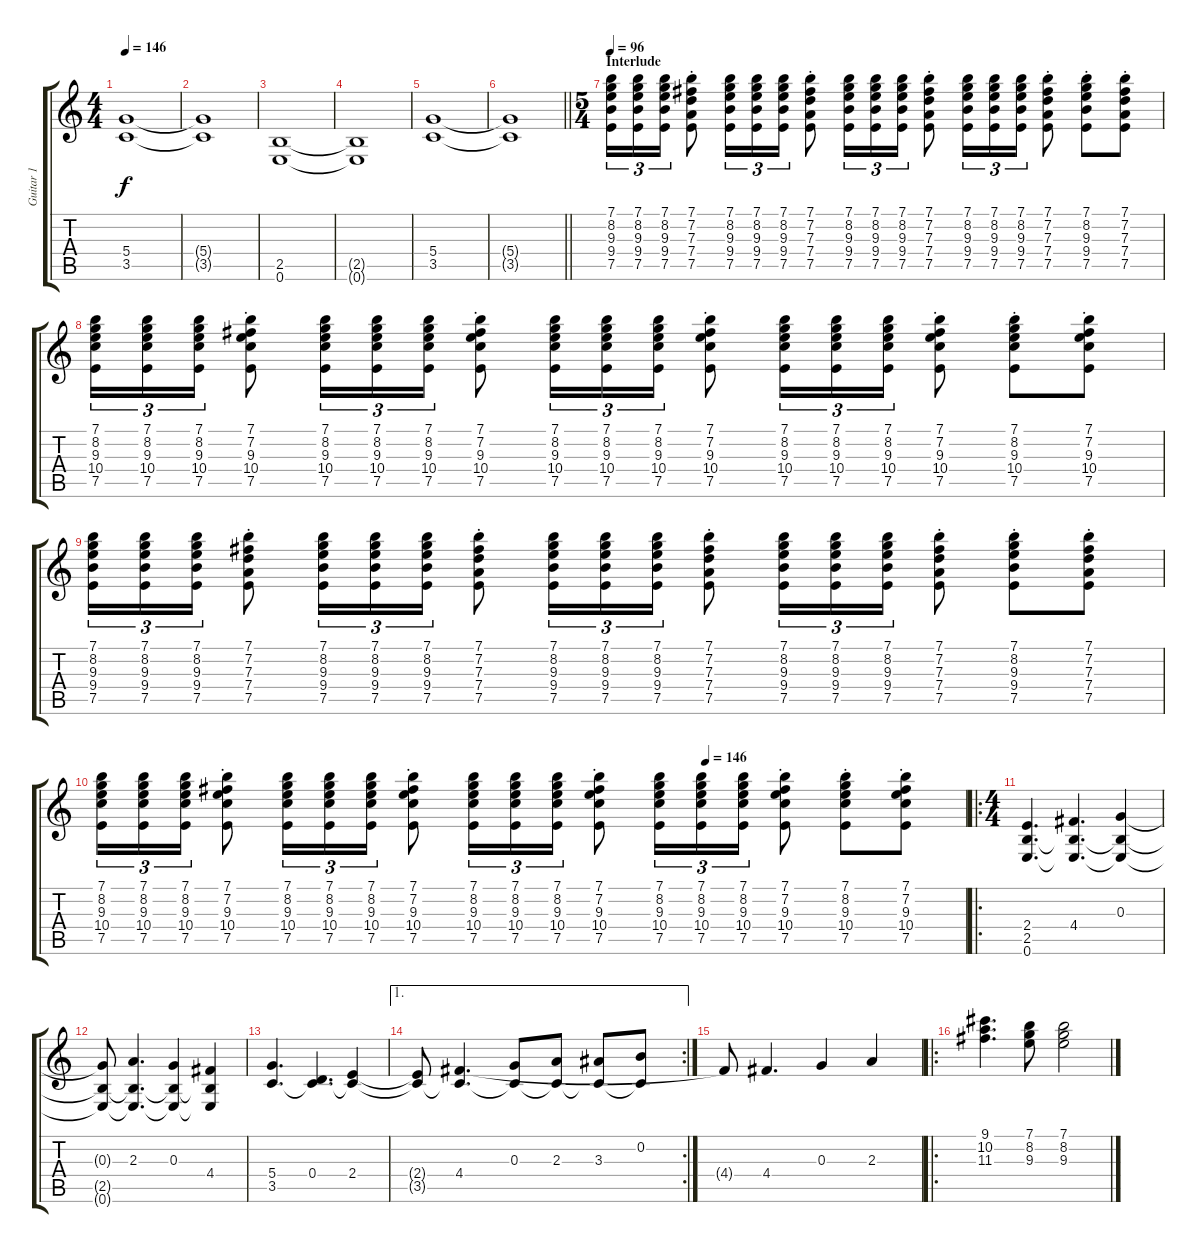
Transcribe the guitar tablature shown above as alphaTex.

\track ("Guitar 1" "Guitar 1") {instrument overdrivenguitar}
\staff {score tabs}
\tuning (E4 B3 G3 D3 A2 E2) {hide}
\ts (4 4)
\tempo 146
\clef g2
\ks c
(5.4 3.5).1{dy f} |
(5.4{t} 3.5{t}).1 |
(2.5 0.6).1 |
(2.5{t} 0.6{t}).1 |
(5.4 3.5).1 |
\barLineRight lightlight
(5.4{t} 3.5{t}).1 |
\ts (5 4)
\section ("" "Interlude")
\tempo 96
(7.1 8.2 9.3 9.4 7.5).16{tu (3 2)} (7.1 8.2 9.3 9.4 7.5).16{tu (3 2)} (7.1 8.2 9.3 9.4 7.5).16{tu (3 2)} (7.1{st} 7.2{st} 7.3{st} 7.4{st} 7.5{st}).8 (7.1 8.2 9.3 9.4 7.5).16{tu (3 2)} (7.1 8.2 9.3 9.4 7.5).16{tu (3 2)} (7.1 8.2 9.3 9.4 7.5).16{tu (3 2)} (7.1{st} 7.2{st} 7.3{st} 7.4{st} 7.5{st}).8 (7.1 8.2 9.3 9.4 7.5).16{tu (3 2)} (7.1 8.2 9.3 9.4 7.5).16{tu (3 2)} (7.1 8.2 9.3 9.4 7.5).16{tu (3 2)} (7.1{st} 7.2{st} 7.3{st} 7.4{st} 7.5{st}).8 (7.1 8.2 9.3 9.4 7.5).16{tu (3 2)} (7.1 8.2 9.3 9.4 7.5).16{tu (3 2)} (7.1 8.2 9.3 9.4 7.5).16{tu (3 2)} (7.1{st} 7.2{st} 7.3{st} 7.4{st} 7.5{st}).8 (7.1{st} 8.2{st} 9.3{st} 9.4{st} 7.5{st}).8 (7.1{st} 7.2{st} 7.3{st} 7.4{st} 7.5{st}).8 |
(7.1 8.2 9.3 10.4 7.5).16{tu (3 2)} (7.1 8.2 9.3 10.4 7.5).16{tu (3 2)} (7.1 8.2 9.3 10.4 7.5).16{tu (3 2)} (7.1{st} 7.2{st} 9.3{st} 10.4{st} 7.5{st}).8 (7.1 8.2 9.3 10.4 7.5).16{tu (3 2)} (7.1 8.2 9.3 10.4 7.5).16{tu (3 2)} (7.1 8.2 9.3 10.4 7.5).16{tu (3 2)} (7.1{st} 7.2{st} 9.3{st} 10.4{st} 7.5{st}).8 (7.1 8.2 9.3 10.4 7.5).16{tu (3 2)} (7.1 8.2 9.3 10.4 7.5).16{tu (3 2)} (7.1 8.2 9.3 10.4 7.5).16{tu (3 2)} (7.1{st} 7.2{st} 9.3{st} 10.4{st} 7.5{st}).8 (7.1 8.2 9.3 10.4 7.5).16{tu (3 2)} (7.1 8.2 9.3 10.4 7.5).16{tu (3 2)} (7.1 8.2 9.3 10.4 7.5).16{tu (3 2)} (7.1{st} 7.2{st} 9.3{st} 10.4{st} 7.5{st}).8 (7.1{st} 8.2{st} 9.3{st} 10.4{st} 7.5{st}).8 (7.1{st} 7.2{st} 9.3{st} 10.4{st} 7.5{st}).8 |
(7.1 8.2 9.3 9.4 7.5).16{tu (3 2)} (7.1 8.2 9.3 9.4 7.5).16{tu (3 2)} (7.1 8.2 9.3 9.4 7.5).16{tu (3 2)} (7.1{st} 7.2{st} 7.3{st} 7.4{st} 7.5{st}).8 (7.1 8.2 9.3 9.4 7.5).16{tu (3 2)} (7.1 8.2 9.3 9.4 7.5).16{tu (3 2)} (7.1 8.2 9.3 9.4 7.5).16{tu (3 2)} (7.1{st} 7.2{st} 7.3{st} 7.4{st} 7.5{st}).8 (7.1 8.2 9.3 9.4 7.5).16{tu (3 2)} (7.1 8.2 9.3 9.4 7.5).16{tu (3 2)} (7.1 8.2 9.3 9.4 7.5).16{tu (3 2)} (7.1{st} 7.2{st} 7.3{st} 7.4{st} 7.5{st}).8 (7.1 8.2 9.3 9.4 7.5).16{tu (3 2)} (7.1 8.2 9.3 9.4 7.5).16{tu (3 2)} (7.1 8.2 9.3 9.4 7.5).16{tu (3 2)} (7.1{st} 7.2{st} 7.3{st} 7.4{st} 7.5{st}).8 (7.1{st} 8.2{st} 9.3{st} 9.4{st} 7.5{st}).8 (7.1{st} 7.2{st} 7.3{st} 7.4{st} 7.5{st}).8 |
\tempo (146 0.7)
(7.1 8.2 9.3 10.4 7.5).16{tu (3 2)} (7.1 8.2 9.3 10.4 7.5).16{tu (3 2)} (7.1 8.2 9.3 10.4 7.5).16{tu (3 2)} (7.1{st} 7.2{st} 9.3{st} 10.4{st} 7.5{st}).8 (7.1 8.2 9.3 10.4 7.5).16{tu (3 2)} (7.1 8.2 9.3 10.4 7.5).16{tu (3 2)} (7.1 8.2 9.3 10.4 7.5).16{tu (3 2)} (7.1{st} 7.2{st} 9.3{st} 10.4{st} 7.5{st}).8 (7.1 8.2 9.3 10.4 7.5).16{tu (3 2)} (7.1 8.2 9.3 10.4 7.5).16{tu (3 2)} (7.1 8.2 9.3 10.4 7.5).16{tu (3 2)} (7.1{st} 7.2{st} 9.3{st} 10.4{st} 7.5{st}).8 (7.1 8.2 9.3 10.4 7.5).16{tu (3 2)} (7.1 8.2 9.3 10.4 7.5).16{tu (3 2)} (7.1 8.2 9.3 10.4 7.5).16{tu (3 2)} (7.1{st} 7.2{st} 9.3{st} 10.4{st} 7.5{st}).8 (7.1{st} 8.2{st} 9.3{st} 10.4{st} 7.5{st}).8 (7.1{st} 7.2{st} 9.3{st} 10.4{st} 7.5{st}).8 |
\ro
\ts (4 4)
(2.4 2.5 0.6).4{d} (4.4 2.5{t} 0.6{t}).4{d} (0.3 2.5{t} 0.6{t}).4 |
(0.3{t} 2.5{t} 0.6{t}).8 (2.3 2.5{t} 0.6{t}).4{d} (0.3 2.5{t} 0.6{t}).4 (4.4 2.5{t} 0.6{t}).4 |
(5.4 3.5).4{d} (0.4 3.5{t}).4{d} (2.4 3.5{t}).4 |
\ae 1
\rc 2
(2.4{t} 3.5{t}).8 (4.4 3.5{t}).4{d} (0.3 3.5{t}).8 (2.3 3.5{t}).8 (3.3 3.5{t}).8 (0.2 3.5{t}).8 |
4.4{t}.8 4.4.4{d} 0.3.4 2.3.4 |
\ro
(9.1 10.2 11.3).4{d} (7.1 8.2 9.3).8 (7.1 8.2 9.3).2
